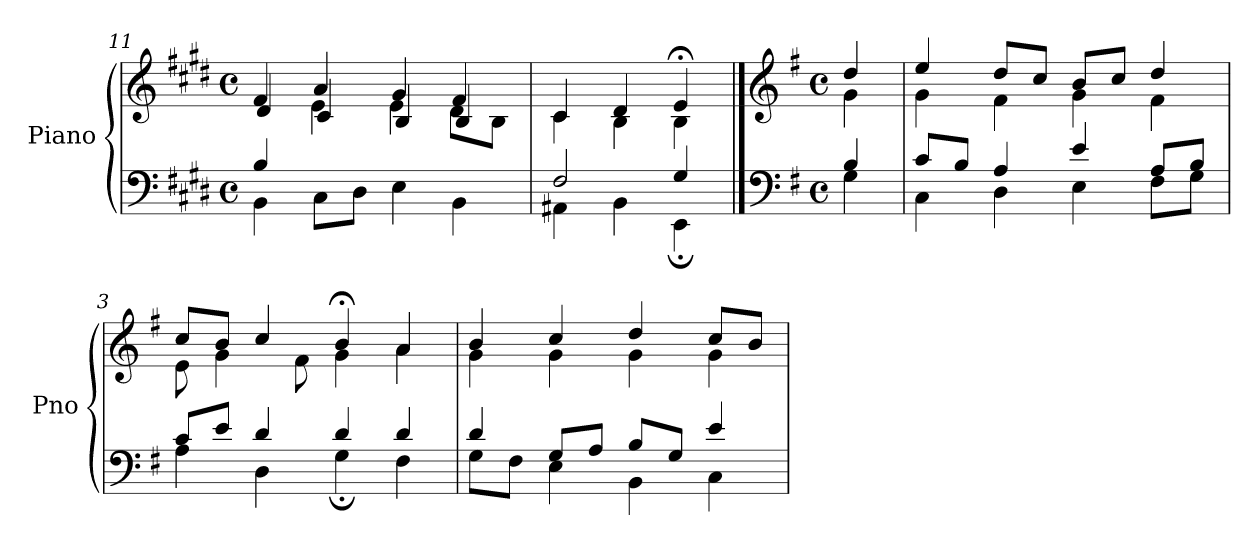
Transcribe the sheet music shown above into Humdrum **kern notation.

**kern	**kern
*part1	*part1
*staff2	*staff1
*I"Piano	*
*I'Pno	*
*clefF4	*clefG2
*k[f#c#g#d#]	*k[f#c#g#d#]
*M4/4	*M4/4
*met(c)	*met(c)
=11	=11
*^	*^
*	*	*	*^
4B/	4BB\	4f#/	4ryy	4d#/
2.ryy	8C#\L	4a/	4c#/	4e\
.	8D#\J	.	.	.
.	4E\	4g#/	4B/	4e\
.	4BB\	4f#/	4B/	8d#\L
.	.	.	.	8B\J
*	*	*	*v	*v
=12	=12	=12	=12
2F#/	4AA#X\	4c#/	4c#\
.	4BB\	4d#/	4B\
4G#/	4EE;\	4e;</	4B\
==1	==1	==1	==1
*clefF4	*	*clefG2	*
*k[f#]	*	*k[f#]	*
*M4/4	*	*M4/4	*
*met(c)	*	*met(c)	*
4B/	4G\	4dd/	4g\
=2	=2	=2	=2
8c/L	4C\	4ee/	4g\
8B/J	.	.	.
4A/	4D\	8dd/L	4f#\
.	.	8cc/J	.
4e/	4E\	8b/L	4g\
.	.	8cc/J	.
8A/L	8F#\L	4dd/	4f#\
8B/J	8G\J	.	.
=3	=3	=3	=3
8c/L	4A\	8cc/L	8e\
8e/J	.	8b/J	4g\
4d/	4D\	4cc/	.
.	.	.	8f#\
4d/	4G;\	4b;</	4g\
4d/	4F#\	4a/	4a\
=4	=4	=4	=4
4d/	8G\L	4b/	4g\
.	8F#\J	.	.
8G/L	4E\	4cc/	4g\
8A/J	.	.	.
8B/L	4BB\	4dd/	4g\
8G/J	.	.	.
4e/	4C\	8cc/L	4g\
.	.	8b/J	.
*v	*v	*	*
*	*v	*v
=	=
*-	*-
